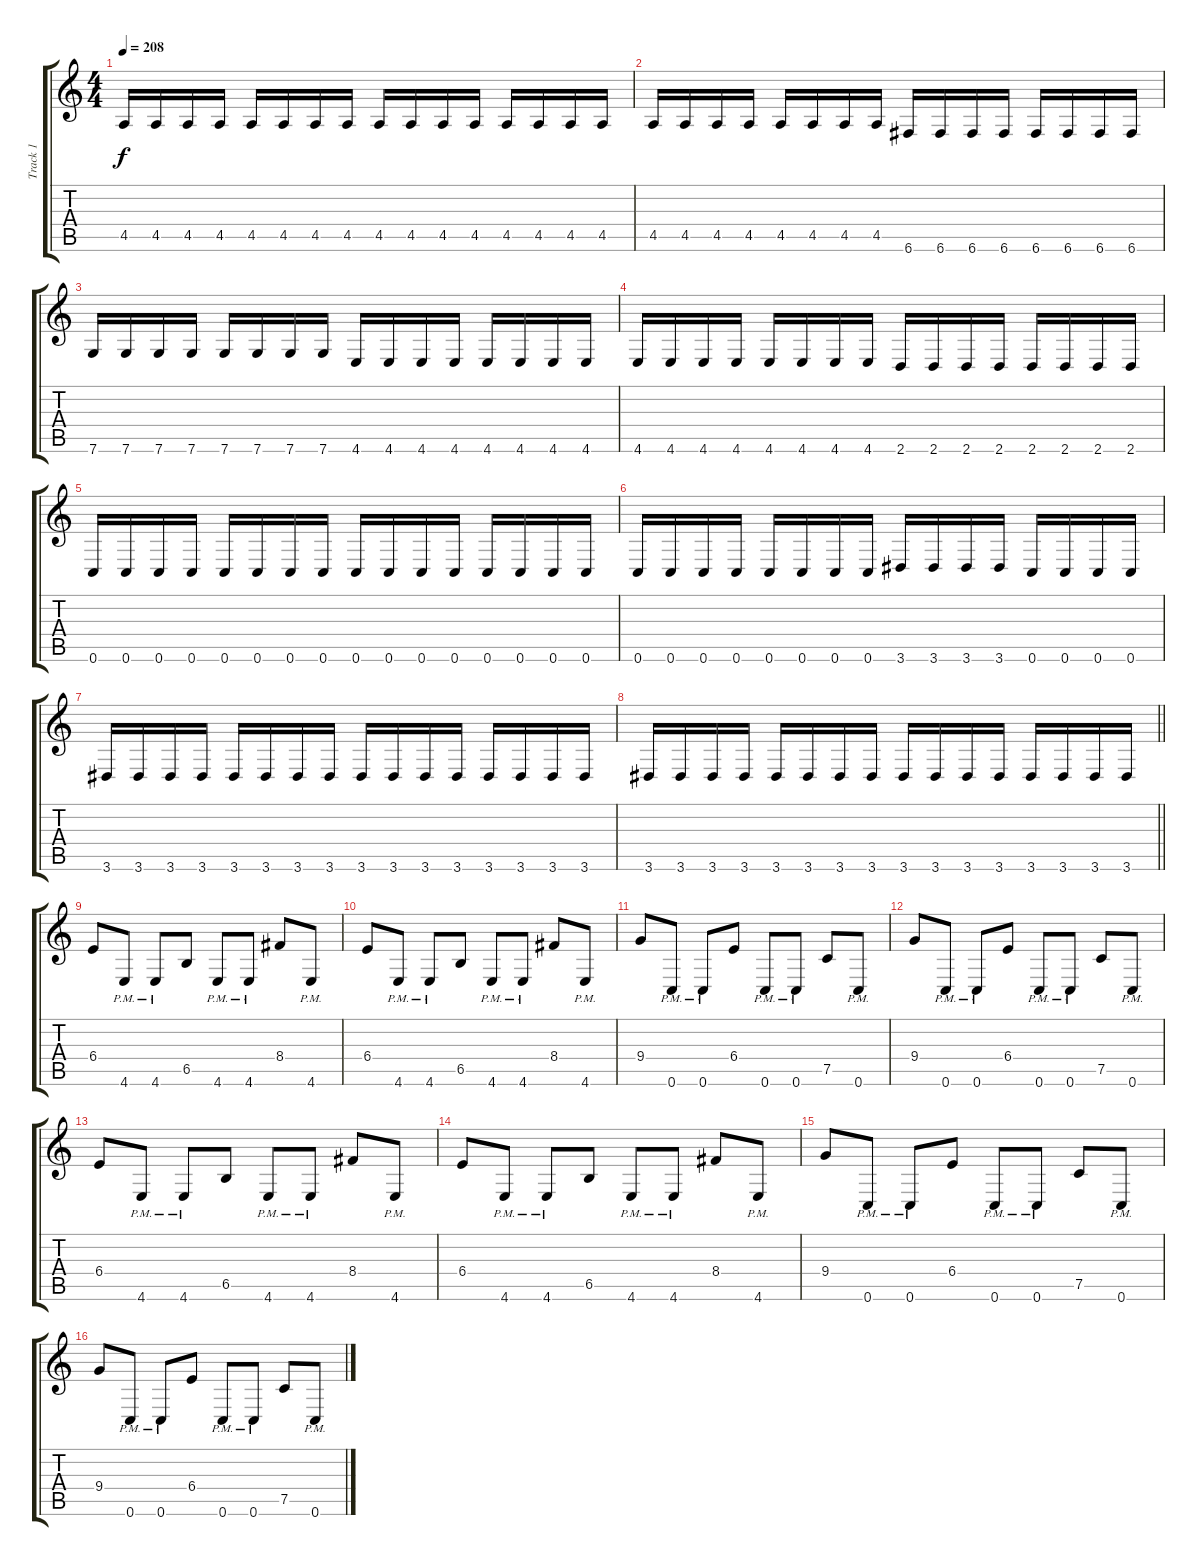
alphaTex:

\track ("Track 1" "Track 1") {instrument distortionguitar}
\staff {score tabs}
\tuning (C4 G3 Eb3 Bb2 F2 C2) {hide}
\ts (4 4)
\tempo 208
\clef g2
\ks c
4.5.16{dy f} 4.5.16 4.5.16 4.5.16 4.5.16 4.5.16 4.5.16 4.5.16 4.5.16 4.5.16 4.5.16 4.5.16 4.5.16 4.5.16 4.5.16 4.5.16 |
4.5.16 4.5.16 4.5.16 4.5.16 4.5.16 4.5.16 4.5.16 4.5.16 6.6.16 6.6.16 6.6.16 6.6.16 6.6.16 6.6.16 6.6.16 6.6.16 |
7.6.16 7.6.16 7.6.16 7.6.16 7.6.16 7.6.16 7.6.16 7.6.16 4.6.16 4.6.16 4.6.16 4.6.16 4.6.16 4.6.16 4.6.16 4.6.16 |
4.6.16 4.6.16 4.6.16 4.6.16 4.6.16 4.6.16 4.6.16 4.6.16 2.6.16 2.6.16 2.6.16 2.6.16 2.6.16 2.6.16 2.6.16 2.6.16 |
0.6.16 0.6.16 0.6.16 0.6.16 0.6.16 0.6.16 0.6.16 0.6.16 0.6.16 0.6.16 0.6.16 0.6.16 0.6.16 0.6.16 0.6.16 0.6.16 |
0.6.16 0.6.16 0.6.16 0.6.16 0.6.16 0.6.16 0.6.16 0.6.16 3.6.16 3.6.16 3.6.16 3.6.16 0.6.16 0.6.16 0.6.16 0.6.16 |
3.6.16{balance 4} 3.6.16 3.6.16 3.6.16 3.6.16 3.6.16 3.6.16 3.6.16 3.6.16 3.6.16 3.6.16 3.6.16 3.6.16 3.6.16 3.6.16 3.6.16 |
\barLineRight lightlight
3.6.16 3.6.16 3.6.16 3.6.16 3.6.16 3.6.16 3.6.16 3.6.16 3.6.16 3.6.16 3.6.16 3.6.16 3.6.16 3.6.16 3.6.16 3.6.16 |
6.4.8{balance 8} 4.6{pm}.8 4.6{pm}.8 6.5.8 4.6{pm}.8 4.6{pm}.8 8.4.8 4.6{pm}.8 |
6.4.8 4.6{pm}.8 4.6{pm}.8 6.5.8 4.6{pm}.8 4.6{pm}.8 8.4.8 4.6{pm}.8 |
9.4.8 0.6{pm}.8 0.6{pm}.8 6.4.8 0.6{pm}.8 0.6{pm}.8 7.5.8 0.6{pm}.8 |
9.4.8 0.6{pm}.8 0.6{pm}.8 6.4.8 0.6{pm}.8 0.6{pm}.8 7.5.8 0.6{pm}.8 |
6.4.8 4.6{pm}.8 4.6{pm}.8 6.5.8 4.6{pm}.8 4.6{pm}.8 8.4.8 4.6{pm}.8 |
6.4.8 4.6{pm}.8 4.6{pm}.8 6.5.8 4.6{pm}.8 4.6{pm}.8 8.4.8 4.6{pm}.8 |
9.4.8 0.6{pm}.8 0.6{pm}.8 6.4.8 0.6{pm}.8 0.6{pm}.8 7.5.8 0.6{pm}.8 |
9.4.8 0.6{pm}.8 0.6{pm}.8 6.4.8 0.6{pm}.8 0.6{pm}.8 7.5.8 0.6{pm}.8
